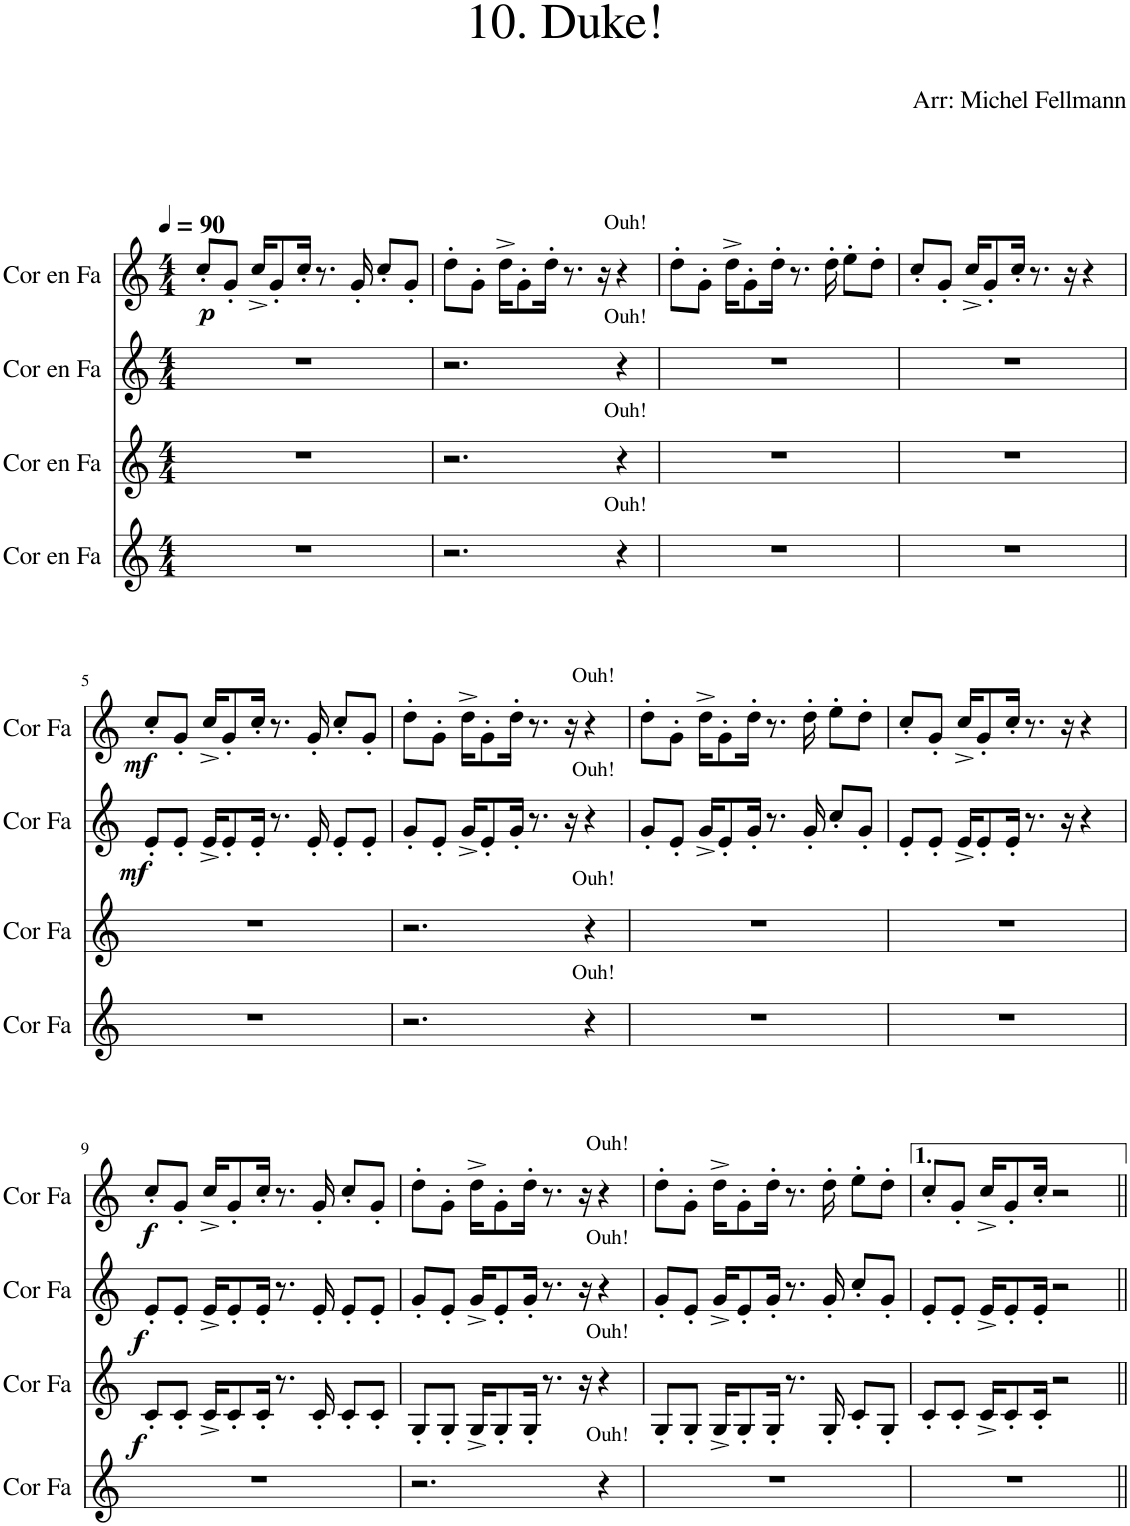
**kern	**kern	**dynam	**kern	**dynam	**kern	**dynam
*part4	*part3	*part3	*part2	*part2	*part1	*part1
*staff4	*staff3	*staff3	*staff2	*staff2	*staff1	*staff1
*I"Cor en Fa	*I"Cor en Fa	*	*I"Cor en Fa	*	*I"Cor en Fa	*
*I'Cor Fa	*I'Cor Fa	*	*I'Cor Fa	*	*I'Cor Fa	*
*clefG2	*clefG2	*	*clefG2	*	*clefG2	*
*Trd4c7	*Trd4c7	*	*Trd4c7	*	*Trd4c7	*
*k[]	*k[]	*	*k[]	*	*k[]	*
*M4/4	*M4/4	*	*M4/4	*	*M4/4	*
*MM90	*MM90	*	*MM90	*	*MM90	*
=1	=1	=1	=1	=1	=1	=1
!	!	!	!	!	!	!LO:DY:b
1r	1r	.	1r	.	8cc'/L	p
.	.	.	.	.	8g'/J	.
.	.	.	.	.	16cc^/KL	.
.	.	.	.	.	8g'/	.
.	.	.	.	.	16cc'/Jk	.
.	.	.	.	.	8.r	.
.	.	.	.	.	16g'/	.
.	.	.	.	.	8cc'/L	.
.	.	.	.	.	8g'/J	.
=2	=2	=2	=2	=2	=2	=2
2.r	2.r	.	2.r	.	8dd'\L	.
.	.	.	.	.	8g'\J	.
.	.	.	.	.	16dd^\KL	.
.	.	.	.	.	8g'\	.
.	.	.	.	.	16dd'\Jk	.
.	.	.	.	.	8.r	.
.	.	.	.	.	16r	.
!	!	!	!	!	!LO:TX:a:t=Ouh!	!
!	!	!	!LO:TX:a:t=Ouh!	!	!	!
!	!LO:TX:a:t=Ouh!	!	!	!	!	!
!LO:TX:a:t=Ouh!	!	!	!	!	!	!
4r	4r	.	4r	.	4r	.
=3	=3	=3	=3	=3	=3	=3
1r	1r	.	1r	.	8dd'\L	.
.	.	.	.	.	8g'\J	.
.	.	.	.	.	16dd^\KL	.
.	.	.	.	.	8g'\	.
.	.	.	.	.	16dd'\Jk	.
.	.	.	.	.	8.r	.
.	.	.	.	.	16dd'\	.
.	.	.	.	.	8ee'\L	.
.	.	.	.	.	8dd'\J	.
=4	=4	=4	=4	=4	=4	=4
1r	1r	.	1r	.	8cc'/L	.
.	.	.	.	.	8g'/J	.
.	.	.	.	.	16cc^/KL	.
.	.	.	.	.	8g'/	.
.	.	.	.	.	16cc'/Jk	.
.	.	.	.	.	8.r	.
.	.	.	.	.	16r	.
.	.	.	.	.	4r	.
!!LO:LB:g=z
=5	=5	=5	=5	=5	=5	=5
!	!	!	!	!LO:DY:b	!	!LO:DY:b
1r	1r	.	8e'/L	mf	8cc'/L	mf
.	.	.	8e'/J	.	8g'/J	.
.	.	.	16e^/KL	.	16cc^/KL	.
.	.	.	8e'/	.	8g'/	.
.	.	.	16e'/Jk	.	16cc'/Jk	.
.	.	.	8.r	.	8.r	.
.	.	.	16e'/	.	16g'/	.
.	.	.	8e'/L	.	8cc'/L	.
.	.	.	8e'/J	.	8g'/J	.
=6	=6	=6	=6	=6	=6	=6
2.r	2.r	.	8g'/L	.	8dd'\L	.
.	.	.	8e'/J	.	8g'\J	.
.	.	.	16g^/KL	.	16dd^\KL	.
.	.	.	8e'/	.	8g'\	.
.	.	.	16g'/Jk	.	16dd'\Jk	.
.	.	.	8.r	.	8.r	.
.	.	.	16r	.	16r	.
!	!	!	!	!	!LO:TX:a:t=Ouh!	!
!	!	!	!LO:TX:a:t=Ouh!	!	!	!
!	!LO:TX:a:t=Ouh!	!	!	!	!	!
!LO:TX:a:t=Ouh!	!	!	!	!	!	!
4r	4r	.	4r	.	4r	.
=7	=7	=7	=7	=7	=7	=7
1r	1r	.	8g'/L	.	8dd'\L	.
.	.	.	8e'/J	.	8g'\J	.
.	.	.	16g^/KL	.	16dd^\KL	.
.	.	.	8e'/	.	8g'\	.
.	.	.	16g'/Jk	.	16dd'\Jk	.
.	.	.	8.r	.	8.r	.
.	.	.	16g'/	.	16dd'\	.
.	.	.	8cc'/L	.	8ee'\L	.
.	.	.	8g'/J	.	8dd'\J	.
=8	=8	=8	=8	=8	=8	=8
1r	1r	.	8e'/L	.	8cc'/L	.
.	.	.	8e'/J	.	8g'/J	.
.	.	.	16e^/KL	.	16cc^/KL	.
.	.	.	8e'/	.	8g'/	.
.	.	.	16e'/Jk	.	16cc'/Jk	.
.	.	.	8.r	.	8.r	.
.	.	.	16r	.	16r	.
.	.	.	4r	.	4r	.
!!LO:LB:g=z
=9	=9	=9	=9	=9	=9	=9
!	!	!LO:DY:b	!	!LO:DY:b	!	!LO:DY:b
1r	8c'/L	f	8e'/L	f	8cc'/L	f
.	8c'/J	.	8e'/J	.	8g'/J	.
.	16c^/KL	.	16e^/KL	.	16cc^/KL	.
.	8c'/	.	8e'/	.	8g'/	.
.	16c'/Jk	.	16e'/Jk	.	16cc'/Jk	.
.	8.r	.	8.r	.	8.r	.
.	16c'/	.	16e'/	.	16g'/	.
.	8c'/L	.	8e'/L	.	8cc'/L	.
.	8c'/J	.	8e'/J	.	8g'/J	.
=10	=10	=10	=10	=10	=10	=10
2.r	8G'/L	.	8g'/L	.	8dd'\L	.
.	8G'/J	.	8e'/J	.	8g'\J	.
.	16G^/KL	.	16g^/KL	.	16dd^\KL	.
.	8G'/	.	8e'/	.	8g'\	.
.	16G'/Jk	.	16g'/Jk	.	16dd'\Jk	.
.	8.r	.	8.r	.	8.r	.
.	16r	.	16r	.	16r	.
!	!	!	!	!	!LO:TX:a:t=Ouh!	!
!	!	!	!LO:TX:a:t=Ouh!	!	!	!
!	!LO:TX:a:t=Ouh!	!	!	!	!	!
!LO:TX:a:t=Ouh!	!	!	!	!	!	!
4r	4r	.	4r	.	4r	.
=11	=11	=11	=11	=11	=11	=11
1r	8G'/L	.	8g'/L	.	8dd'\L	.
.	8G'/J	.	8e'/J	.	8g'\J	.
.	16G^/KL	.	16g^/KL	.	16dd^\KL	.
.	8G'/	.	8e'/	.	8g'\	.
.	16G'/Jk	.	16g'/Jk	.	16dd'\Jk	.
.	8.r	.	8.r	.	8.r	.
.	16G'/	.	16g'/	.	16dd'\	.
.	8c'/L	.	8cc'/L	.	8ee'\L	.
.	8G'/J	.	8g'/J	.	8dd'\J	.
=12	=12	=12	=12	=12	=12	=12
1r	8c'/L	.	8e'/L	.	8cc'/L	.
.	8c'/J	.	8e'/J	.	8g'/J	.
.	16c^/KL	.	16e^/KL	.	16cc^/KL	.
.	8c'/	.	8e'/	.	8g'/	.
.	16c'/Jk	.	16e'/Jk	.	16cc'/Jk	.
.	2r	.	2r	.	2r	.
=||	=||	=||	=||	=||	=||	=||
*-	*-	*-	*-	*-	*-	*-
